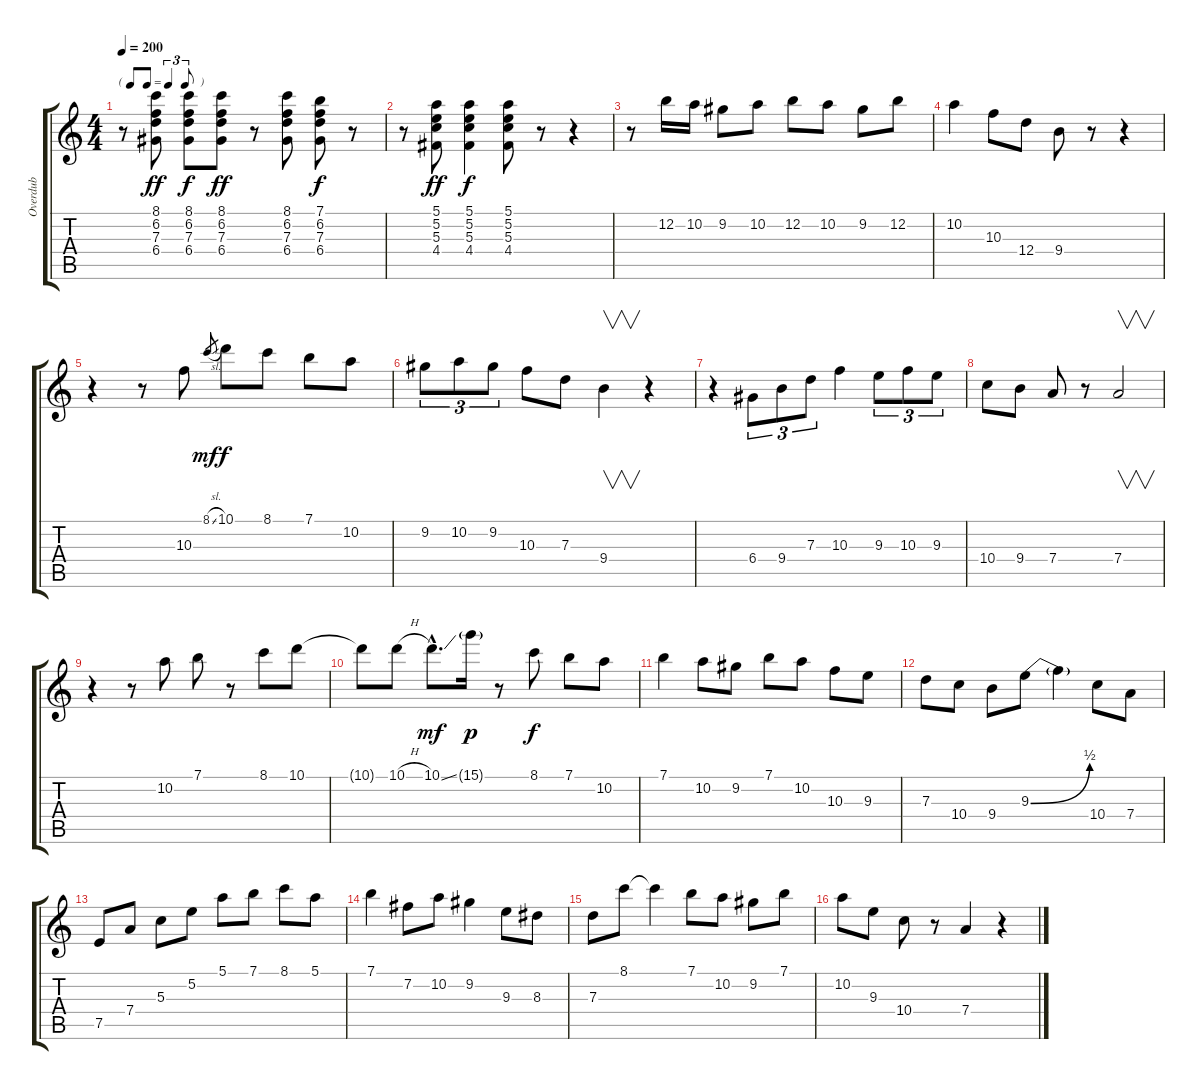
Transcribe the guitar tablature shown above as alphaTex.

\track ("Overdub" "Overdub") {instrument electricbasspick}
\staff {score tabs}
\tuning (E4 B3 G3 D3 A2 E2) {hide}
\ts (4 4)
\tf triplet8th
\tempo 200
\clef g2
\ks c
r.8{dy ff instrument electricbasspick} (8.1 6.2 7.3 6.4).8 (8.1 6.2 7.3 6.4).8{dy f} (8.1 6.2 7.3 6.4).8{dy ff} r.8 (8.1 6.2 7.3 6.4).8 (7.1 6.2 7.3 6.4).8{dy f} r.8 |
r.8 (5.1 5.2 5.3 4.4).8{dy ff} (5.1 5.2 5.3 4.4).4{dy f} (5.1 5.2 5.3 4.4).8 r.8 r.4 |
r.8 12.2.16 10.2.16 9.2.8 10.2.8 12.2.8 10.2.8 9.2.8 12.2.8 |
10.2.4 10.3.8 12.4.8 9.4.8 r.8 r.4 |
r.4 r.8 10.3.8 8.1{sl}.8{gr dy mf} 10.1.8{dy f} 8.1.8 7.1.8 10.2.8 |
9.2.8{tu (3 2)} 10.2.8{tu (3 2)} 9.2.8{tu (3 2)} 10.3.8 7.3.8 9.4.4{v} r.4 |
r.4 6.4.8{tu (3 2)} 9.4.8{tu (3 2)} 7.3.8{tu (3 2)} 10.3.4 9.3.8{tu (3 2)} 10.3.8{tu (3 2)} 9.3.8{tu (3 2)} |
10.4.8 9.4.8 7.4.8 r.8 7.4.2{v} |
r.4 r.8 10.2.8 7.1.8 r.8 8.1.8 10.1.8 |
10.1{t}.8 10.1{h}.8 10.1{ss hac}.8{d dy mf} 15.1{g}.16{dy p} r.8 8.1.8{dy f} 7.1.8 10.2.8 |
7.1.4 10.2.8 9.2.8 7.1.8 10.2.8 10.3.8 9.3.8 |
7.3.8 10.4.8 9.4.8 9.3{be (bend 0 0 60 2)}.8 9.3{t}.4 10.4.8 7.4.8 |
7.5.8 7.4.8 5.3.8 5.2.8 5.1.8 7.1.8 8.1.8 5.1.8 |
7.1.4 7.2.8 10.2.8 9.2.4 9.3.8 8.3.8 |
7.3.8 8.1.8 8.1{t}.4 7.1.8 10.2.8 9.2.8 7.1.8 |
10.2.8 9.3.8 10.4.8 r.8 7.4.4 r.4
